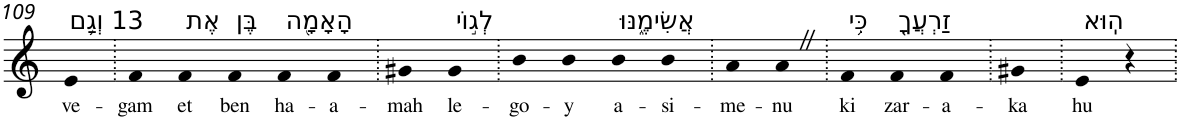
**kern	**text
*part1	*part1
*staff1	*staff1
*I"Piano	*
*I'Pno	*
!!LO:PB:g=z
*clefG2	*
*k[]	*
=109	=109
!LO:TX:a:t=13 וְגַ֥ם	!
!	!LO:LY:b
4e	ve-
=110.	=110.
!	!LO:LY:b
4f	-gam
!LO:TX:a:t=אֶת	!
!	!LO:LY:b
4f	et
!LO:TX:a:t=בֶּן	!
!	!LO:LY:b
4f	ben
!LO:TX:a:t=הָאָמָ֖ה	!
!	!LO:LY:b
4f	ha-
!	!LO:LY:b
4f	-a-
=111.	=111.
!	!LO:LY:b
4g#X	-mah
!LO:TX:a:t=לְג֣וֹי	!
!	!LO:LY:b
4g#	le-
=112.	=112.
!	!LO:LY:b
4b	-go-
!	!LO:LY:b
4b	-y
!LO:TX:a:t=אֲשִׂימֶ֑נּוּ	!
!	!LO:LY:b
4b	a-
!	!LO:LY:b
4b	-si-
=113.	=113.
!	!LO:LY:b
4a	-me-
!	!LO:LY:b
4aZ	-nu
=114.	=114.
!LO:TX:a:t=כִּ֥י	!
!	!LO:LY:b
4f	ki
!LO:TX:a:t=זַרְעֲךָ֖	!
!	!LO:LY:b
4f	zar-
!	!LO:LY:b
4f	-a-
=115.	=115.
!	!LO:LY:b
4g#X	-ka
=116.	=116.
!LO:TX:a:t=הֽוּא	!
!	!LO:LY:b
4e	hu
4r	.
=.	=.
*-	*-
